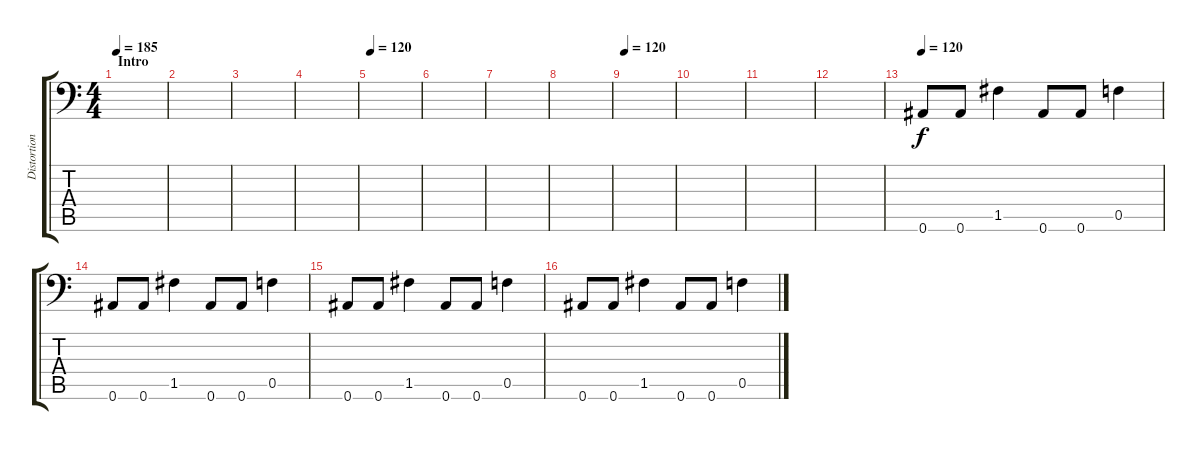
\track ("Distortion Guitar II" "Distortion") {instrument distortionguitar}
\staff {score tabs}
\tuning (C4 G3 Eb3 Bb2 F2 Bb1) {hide}
\ts (4 4)
\section ("" "Intro")
\tempo 185
\tempo 120
\tempo 185
\clef f4
\ks c
|
|
|
|
\tempo 120
|
|
|
|
\tempo 120
|
|
|
|
\tempo 120
0.6.8 0.6.8 1.5.4 0.6.8 0.6.8 0.5.4 |
0.6.8 0.6.8 1.5.4 0.6.8 0.6.8 0.5.4 |
0.6.8 0.6.8 1.5.4 0.6.8 0.6.8 0.5.4 |
0.6.8 0.6.8 1.5.4 0.6.8 0.6.8 0.5.4
